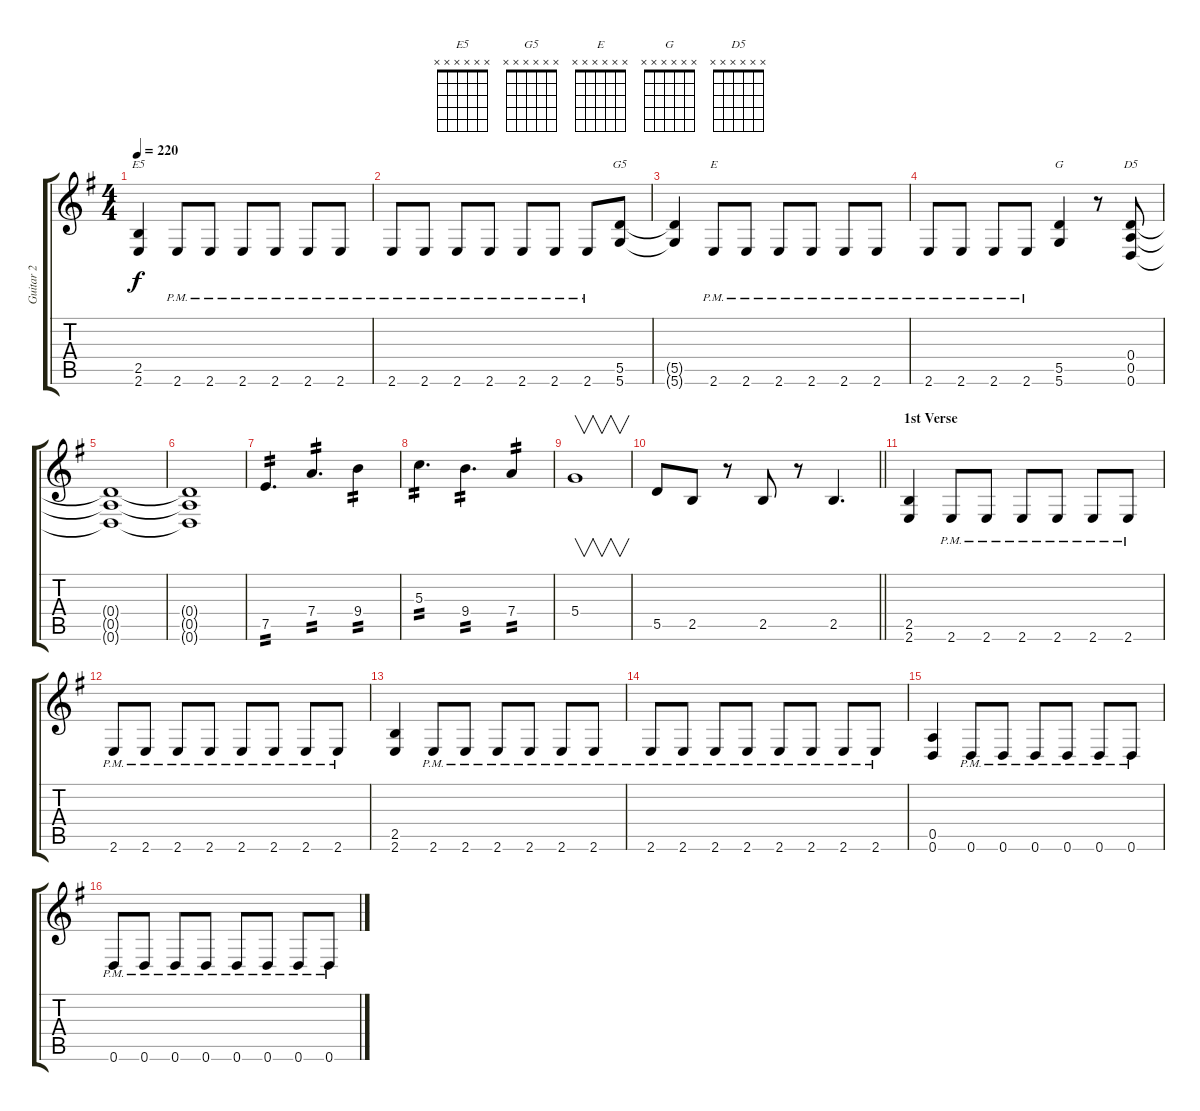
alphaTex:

\track ("Guitar 2" "Guitar 2") {instrument distortionguitar}
\staff {score tabs}
\tuning (E4 B3 G3 D3 A2 D2) {hide}
\chord ("E5" x x x x x x)
\chord ("G5" x x x x x x)
\chord ("E" x x x x x x)
\chord ("G" x x x x x x)
\chord ("D5" x x x x x x)
\ts (4 4)
\tempo 220
\clef g2
\ks eminor
(2.5 2.6).4{ch "E5" dy f} 2.6{pm}.8 2.6{pm}.8 2.6{pm}.8 2.6{pm}.8 2.6{pm}.8 2.6{pm}.8 |
2.6{pm}.8 2.6{pm}.8 2.6{pm}.8 2.6{pm}.8 2.6{pm}.8 2.6{pm}.8 2.6{pm}.8 (5.5 5.6).8{ch "G5"} |
(5.5{t} 5.6{t}).4 2.6{pm}.8{ch "E"} 2.6{pm}.8 2.6{pm}.8 2.6{pm}.8 2.6{pm}.8 2.6{pm}.8 |
2.6{pm}.8 2.6{pm}.8 2.6{pm}.8 2.6{pm}.8 (5.5 5.6).4{ch "G"} r.8 (0.4 0.5 0.6).8{ch "D5"} |
(0.4{t} 0.5{t} 0.6{t}).1 |
(0.4{t} 0.5{t} 0.6{t}).1 |
7.5.4{d tp 2} 7.4.4{d tp 2} 9.4.4{tp 2} |
5.3.4{d tp 2} 9.4.4{d tp 2} 7.4.4{tp 2} |
5.4.1{v} |
\barLineRight lightlight
5.5.8 2.5.8 r.8 2.5.8 r.8 2.5.4{d} |
\section ("" "1st Verse")
(2.5 2.6).4 2.6{pm}.8 2.6{pm}.8 2.6{pm}.8 2.6{pm}.8 2.6{pm}.8 2.6{pm}.8 |
2.6{pm}.8 2.6{pm}.8 2.6{pm}.8 2.6{pm}.8 2.6{pm}.8 2.6{pm}.8 2.6{pm}.8 2.6{pm}.8 |
(2.5 2.6).4 2.6{pm}.8 2.6{pm}.8 2.6{pm}.8 2.6{pm}.8 2.6{pm}.8 2.6{pm}.8 |
2.6{pm}.8 2.6{pm}.8 2.6{pm}.8 2.6{pm}.8 2.6{pm}.8 2.6{pm}.8 2.6{pm}.8 2.6{pm}.8 |
(0.5 0.6).4 0.6{pm}.8 0.6{pm}.8 0.6{pm}.8 0.6{pm}.8 0.6{pm}.8 0.6{pm}.8 |
0.6{pm}.8 0.6{pm}.8 0.6{pm}.8 0.6{pm}.8 0.6{pm}.8 0.6{pm}.8 0.6{pm}.8 0.6{pm}.8
